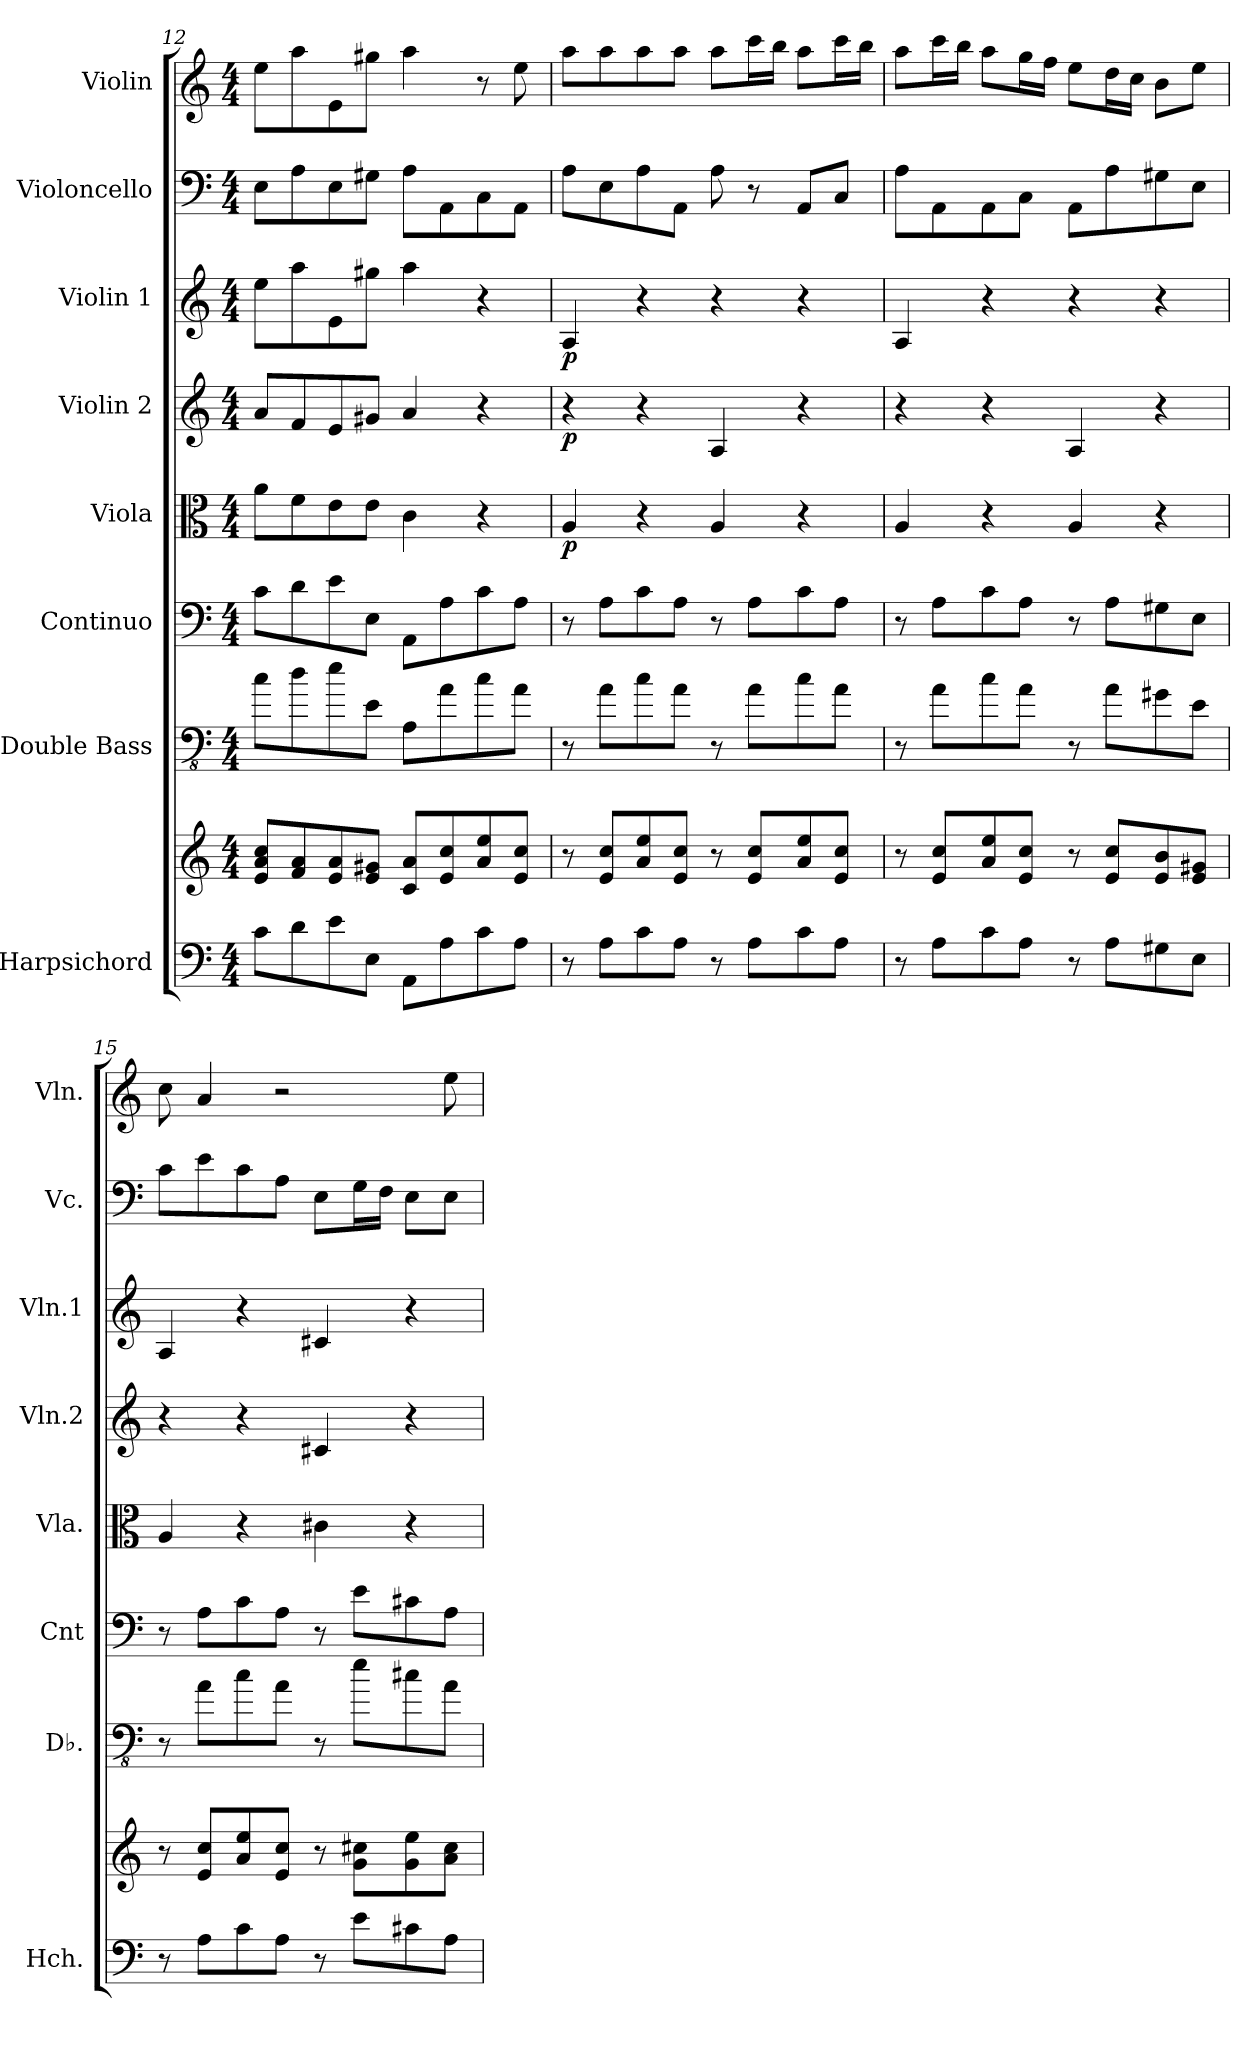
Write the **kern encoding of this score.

**kern	**kern	**kern	**kern	**kern	**dynam	**kern	**dynam	**kern	**dynam	**kern	**kern
*part8	*part8	*part7	*part6	*part5	*part5	*part4	*part4	*part3	*part3	*part2	*part1
*staff9	*staff8	*staff7	*staff6	*staff5	*staff5	*staff4	*staff4	*staff3	*staff3	*staff2	*staff1
*I"Harpsichord	*	*I"Double Bass	*I"Continuo	*I"Viola	*	*I"Violin 2	*	*I"Violin 1	*	*I"Violoncello	*I"Violin
*I'Hch.	*	*I'Db.	*I'Cnt	*I'Vla.	*	*I'Vln.2	*	*I'Vln.1	*	*I'Vc.	*I'Vln.
*clefF4	*clefG2	*clefFv4	*clefF4	*clefC3	*	*clefG2	*	*clefG2	*	*clefF4	*clefG2
*	*	*ITrd7c12	*	*	*	*	*	*	*	*	*
*k[]	*k[]	*k[]	*k[]	*k[]	*	*k[]	*	*k[]	*	*k[]	*k[]
*M4/4	*M4/4	*M4/4	*M4/4	*M4/4	*	*M4/4	*	*M4/4	*	*M4/4	*M4/4
=12	=12	=12	=12	=12	=12	=12	=12	=12	=12	=12	=12
8c\L	8e/ 8a/ 8cc/L	8C\L	8c\L	8a\L	.	8a/L	.	8ee\L	.	8E\L	8ee\L
8d\	8f/ 8a/	8D\	8d\	8f\	.	8f/	.	8aa\	.	8A\	8aa\
8e\	8e/ 8a/	8E\	8e\	8e\	.	8e/	.	8e\	.	8E\	8e\
8E\J	8e/ 8g#X/J	8EE\J	8E\J	8e\J	.	8g#X/J	.	8gg#X\J	.	8G#X\J	8gg#X\J
8AA\L	8c/ 8a/L	8AAA\L	8AA\L	4c\	.	4a/	.	4aa\	.	8A\L	4aa\
8A\	8e/ 8cc/	8AA\	8A\	.	.	.	.	.	.	8AA\	.
8c\	8a/ 8ee/	8C\	8c\	4r	.	4r	.	4r	.	8C\	8r
8A\J	8e/ 8cc/J	8AA\J	8A\J	.	.	.	.	.	.	8AA\J	8ee\
=13	=13	=13	=13	=13	=13	=13	=13	=13	=13	=13	=13
!	!	!	!	!	!LO:DY:b	!	!LO:DY:b	!	!LO:DY:b	!	!
8r	8r	8r	8r	4A/	p	4r	p	4A/	p	8A\L	8aa\L
8A\L	8e/ 8cc/L	8AA\L	8A\L	.	.	.	.	.	.	8E\	8aa\
8c\	8a/ 8ee/	8C\	8c\	4r	.	4r	.	4r	.	8A\	8aa\
8A\J	8e/ 8cc/J	8AA\J	8A\J	.	.	.	.	.	.	8AA\J	8aa\J
8r	8r	8r	8r	4A/	.	4A/	.	4r	.	8A\	8aa\L
8A\L	8e/ 8cc/L	8AA\L	8A\L	.	.	.	.	.	.	8r	16ccc\L
.	.	.	.	.	.	.	.	.	.	.	16bb\JJ
8c\	8a/ 8ee/	8C\	8c\	4r	.	4r	.	4r	.	8AA/L	8aa\L
8A\J	8e/ 8cc/J	8AA\J	8A\J	.	.	.	.	.	.	8C/J	16ccc\L
.	.	.	.	.	.	.	.	.	.	.	16bb\JJ
!!LO:PB:g=z
=14	=14	=14	=14	=14	=14	=14	=14	=14	=14	=14	=14
8r	8r	8r	8r	4A/	.	4r	.	4A/	.	8A\L	8aa\L
8A\L	8e/ 8cc/L	8AA\L	8A\L	.	.	.	.	.	.	8AA\	16ccc\L
.	.	.	.	.	.	.	.	.	.	.	16bb\JJ
8c\	8a/ 8ee/	8C\	8c\	4r	.	4r	.	4r	.	8AA\	8aa\L
8A\J	8e/ 8cc/J	8AA\J	8A\J	.	.	.	.	.	.	8C\J	16gg\L
.	.	.	.	.	.	.	.	.	.	.	16ff\JJ
8r	8r	8r	8r	4A/	.	4A/	.	4r	.	8AA\L	8ee\L
8A\L	8e/ 8cc/L	8AA\L	8A\L	.	.	.	.	.	.	8A\	16dd\L
.	.	.	.	.	.	.	.	.	.	.	16cc\JJ
8G#X\	8e/ 8b/	8GG#X\	8G#X\	4r	.	4r	.	4r	.	8G#X\	8b\L
8E\J	8e/ 8g#X/J	8EE\J	8E\J	.	.	.	.	.	.	8E\J	8ee\J
=15	=15	=15	=15	=15	=15	=15	=15	=15	=15	=15	=15
8r	8r	8r	8r	4A/	.	4r	.	4A/	.	8c\L	8cc\
8A\L	8e/ 8cc/L	8AA\L	8A\L	.	.	.	.	.	.	8e\	4a/
8c\	8a/ 8ee/	8C\	8c\	4r	.	4r	.	4r	.	8c\	.
8A\J	8e/ 8cc/J	8AA\J	8A\J	.	.	.	.	.	.	8A\J	2r
8r	8r	8r	8r	4c#X\	.	4c#X/	.	4c#X/	.	8E\L	.
8e\L	8g\ 8cc#X\L	8E\L	8e\L	.	.	.	.	.	.	16G\L	.
.	.	.	.	.	.	.	.	.	.	16F\JJ	.
8c#X\	8g\ 8ee\	8C#X\	8c#X\	4r	.	4r	.	4r	.	8E\L	.
8A\J	8a\ 8cc#\J	8AA\J	8A\J	.	.	.	.	.	.	8E\J	8ee\
=	=	=	=	=	=	=	=	=	=	=	=
*-	*-	*-	*-	*-	*-	*-	*-	*-	*-	*-	*-
